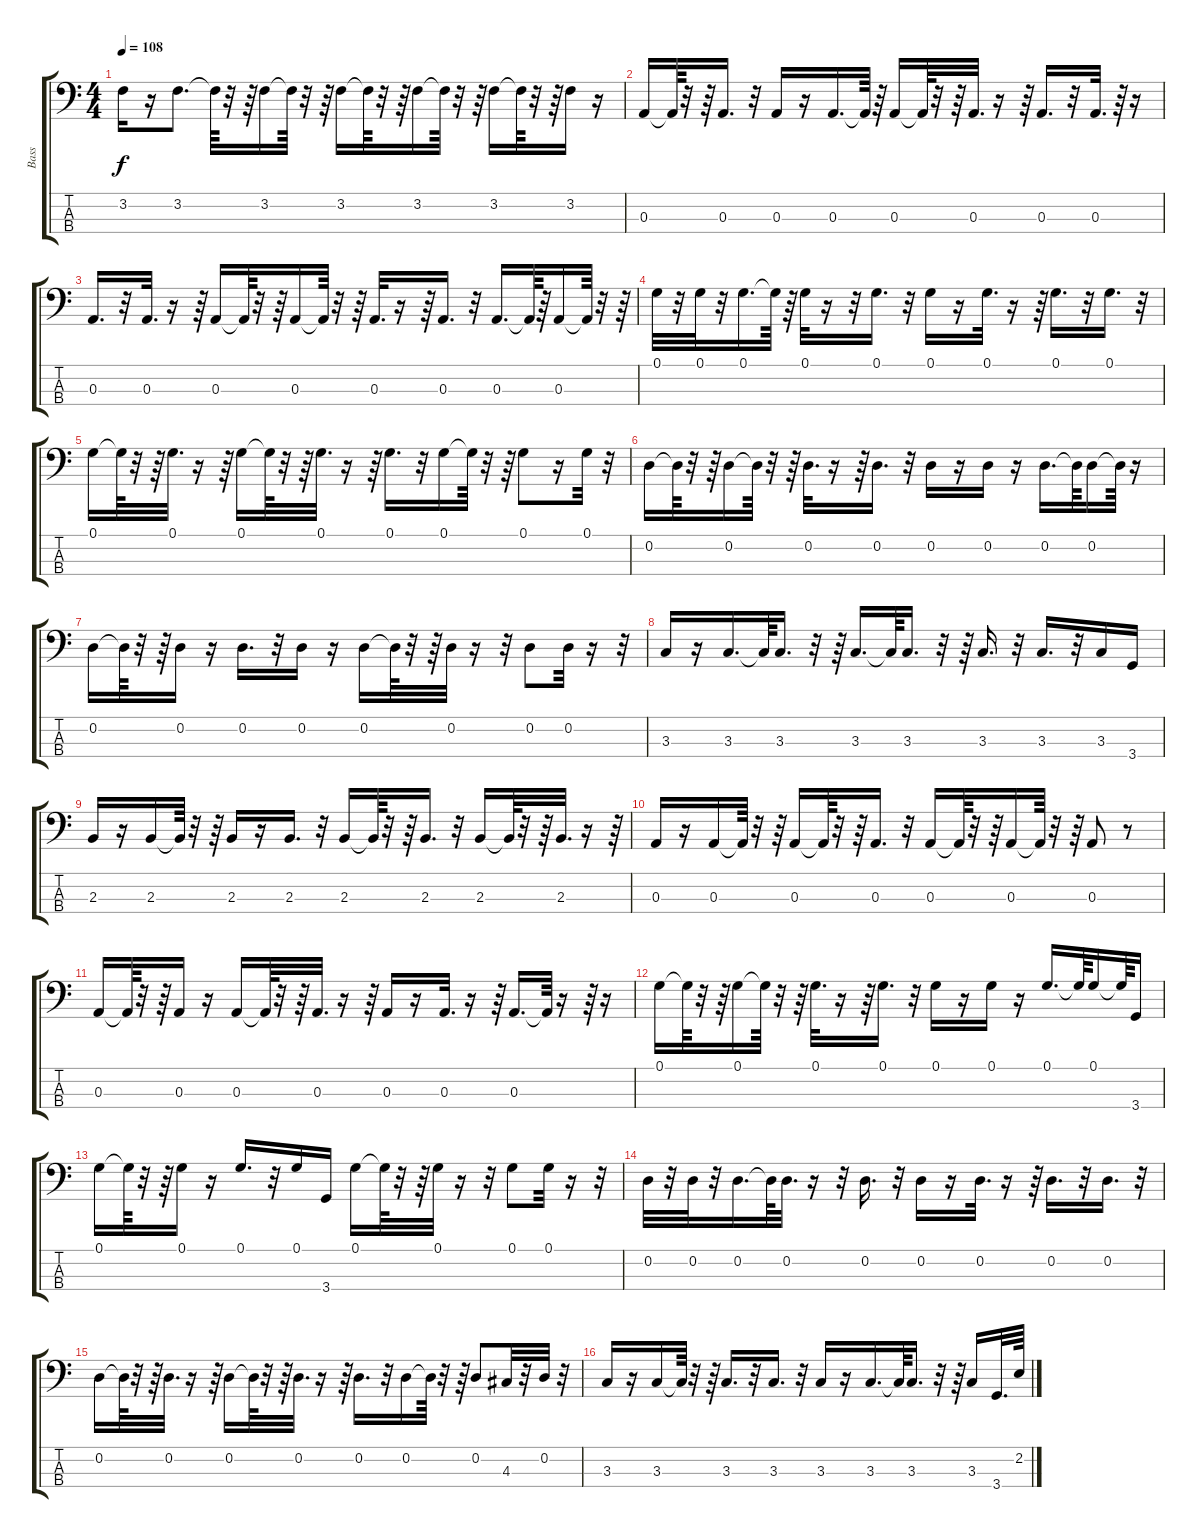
\track ("Bass" "Bass") {instrument electricbasspick}
\staff {score tabs}
\tuning (G2 D2 A1 E1) {hide}
\ts (4 4)
\tempo 108
\clef f4
\ks c
3.2.16{dy f} r.16 3.2.8{d} 3.2{t}.64 r.32 r.64 3.2.16 3.2{t}.64 r.32 r.64 3.2.16 3.2{t}.64 r.32 r.64 3.2.16 3.2{t}.64 r.32 r.64 3.2.16 3.2{t}.64 r.32 r.64 3.2.16 r.16 |
0.3.16 0.3{t}.64 r.32 r.64 0.3.16{d} r.32 0.3.16 r.16 0.3.16{d} 0.3{t}.64 r.64 0.3.16 0.3{t}.64 r.32 r.64 0.3.32{d} r.16 r.64 0.3.16{d} r.32 0.3.32{d} r.64 r.16 |
0.3.16{d} r.32 0.3.32{d} r.16 r.64 0.3.16 0.3{t}.64 r.32 r.64 0.3.16 0.3{t}.64 r.32 r.64 0.3.32{d} r.16 r.64 0.3.16{d} r.32 0.3.16{d} 0.3{t}.64 r.64 0.3.16 0.3{t}.64 r.32 r.64 |
0.1.32 r.32 0.1.32 r.32 0.1.16{d} 0.1{t}.64 r.64 0.1.32 r.16 r.32 0.1.16{d} r.32 0.1.16 r.16 0.1.32{d} r.16 r.64 0.1.16{d} r.32 0.1.16{d} r.32 |
0.1.16 0.1{t}.64 r.32 r.64 0.1.32{d} r.16 r.64 0.1.16 0.1{t}.64 r.32 r.64 0.1.32{d} r.16 r.64 0.1.16{d} r.32 0.1.16 0.1{t}.64 r.32 r.64 0.1.8 r.16 0.1.32 r.32 |
0.2.16 0.2{t}.64 r.32 r.64 0.2.16 0.2{t}.64 r.32 r.64 0.2.32{d} r.16 r.64 0.2.16{d} r.32 0.2.16 r.16 0.2.16 r.16 0.2.16{d} 0.2{t}.64 0.2.16 0.2{t}.64 r.16 |
0.2.16 0.2{t}.64 r.32 r.64 0.2.16 r.16 0.2.16{d} r.32 0.2.16 r.16 0.2.16 0.2{t}.64 r.32 r.64 0.2.32 r.16 r.32 0.2.8 0.2.32 r.16 r.32 |
3.3.16 r.16 3.3.16{d} 3.3{t}.64 3.3.16{d} r.32 r.64 3.3.16{d} 3.3{t}.64 3.3.16{d} r.32 r.64 3.3.16{d} r.32 3.3.16{d} r.32 3.3.16 3.4.16 |
2.3.16 r.16 2.3.16 2.3{t}.64 r.32 r.64 2.3.16 r.16 2.3.16{d} r.32 2.3.16 2.3{t}.64 r.32 r.64 2.3.16{d} r.32 2.3.16 2.3{t}.64 r.32 r.64 2.3.32{d} r.16 r.64 |
0.3.16 r.16 0.3.16 0.3{t}.64 r.32 r.64 0.3.16 0.3{t}.64 r.32 r.64 0.3.16{d} r.32 0.3.16 0.3{t}.64 r.32 r.64 0.3.16 0.3{t}.64 r.32 r.64 0.3.8 r.8 |
0.3.16 0.3{t}.64 r.32 r.64 0.3.16 r.16 0.3.16 0.3{t}.64 r.32 r.64 0.3.32{d} r.16 r.64 0.3.16 r.16 0.3.32{d} r.16 r.64 0.3.16{d} 0.3{t}.64 r.16 r.64 r.16 |
0.1.16 0.1{t}.64 r.32 r.64 0.1.16 0.1{t}.64 r.32 r.64 0.1.32{d} r.16 r.64 0.1.16{d} r.32 0.1.16 r.16 0.1.16 r.16 0.1.16{d} 0.1{t}.64 0.1.16 0.1{t}.64 3.4.16 |
0.1.16 0.1{t}.64 r.32 r.64 0.1.16 r.16 0.1.16{d} r.32 0.1.16 3.4.16 0.1.16 0.1{t}.64 r.32 r.64 0.1.32 r.16 r.32 0.1.8 0.1.32 r.16 r.32 |
0.2.32 r.32 0.2.32 r.32 0.2.16{d} 0.2{t}.64 0.2.32{d} r.16 r.32 0.2.16{d} r.32 0.2.16 r.16 0.2.32{d} r.16 r.64 0.2.16{d} r.32 0.2.16{d} r.32 |
0.2.16 0.2{t}.64 r.32 r.64 0.2.32{d} r.16 r.64 0.2.16 0.2{t}.64 r.32 r.64 0.2.32{d} r.16 r.64 0.2.16{d} r.32 0.2.16 0.2{t}.64 r.32 r.64 0.2.8 4.3.32 r.32 0.2.32 r.32 |
3.3.16 r.16 3.3.16 3.3{t}.64 r.32 r.64 3.3.16{d} r.32 3.3.16{d} r.32 3.3.16 r.16 3.3.16{d} 3.3{t}.64 3.3.16{d} r.32 r.64 3.3.16 3.4.32{d} 2.2.64
